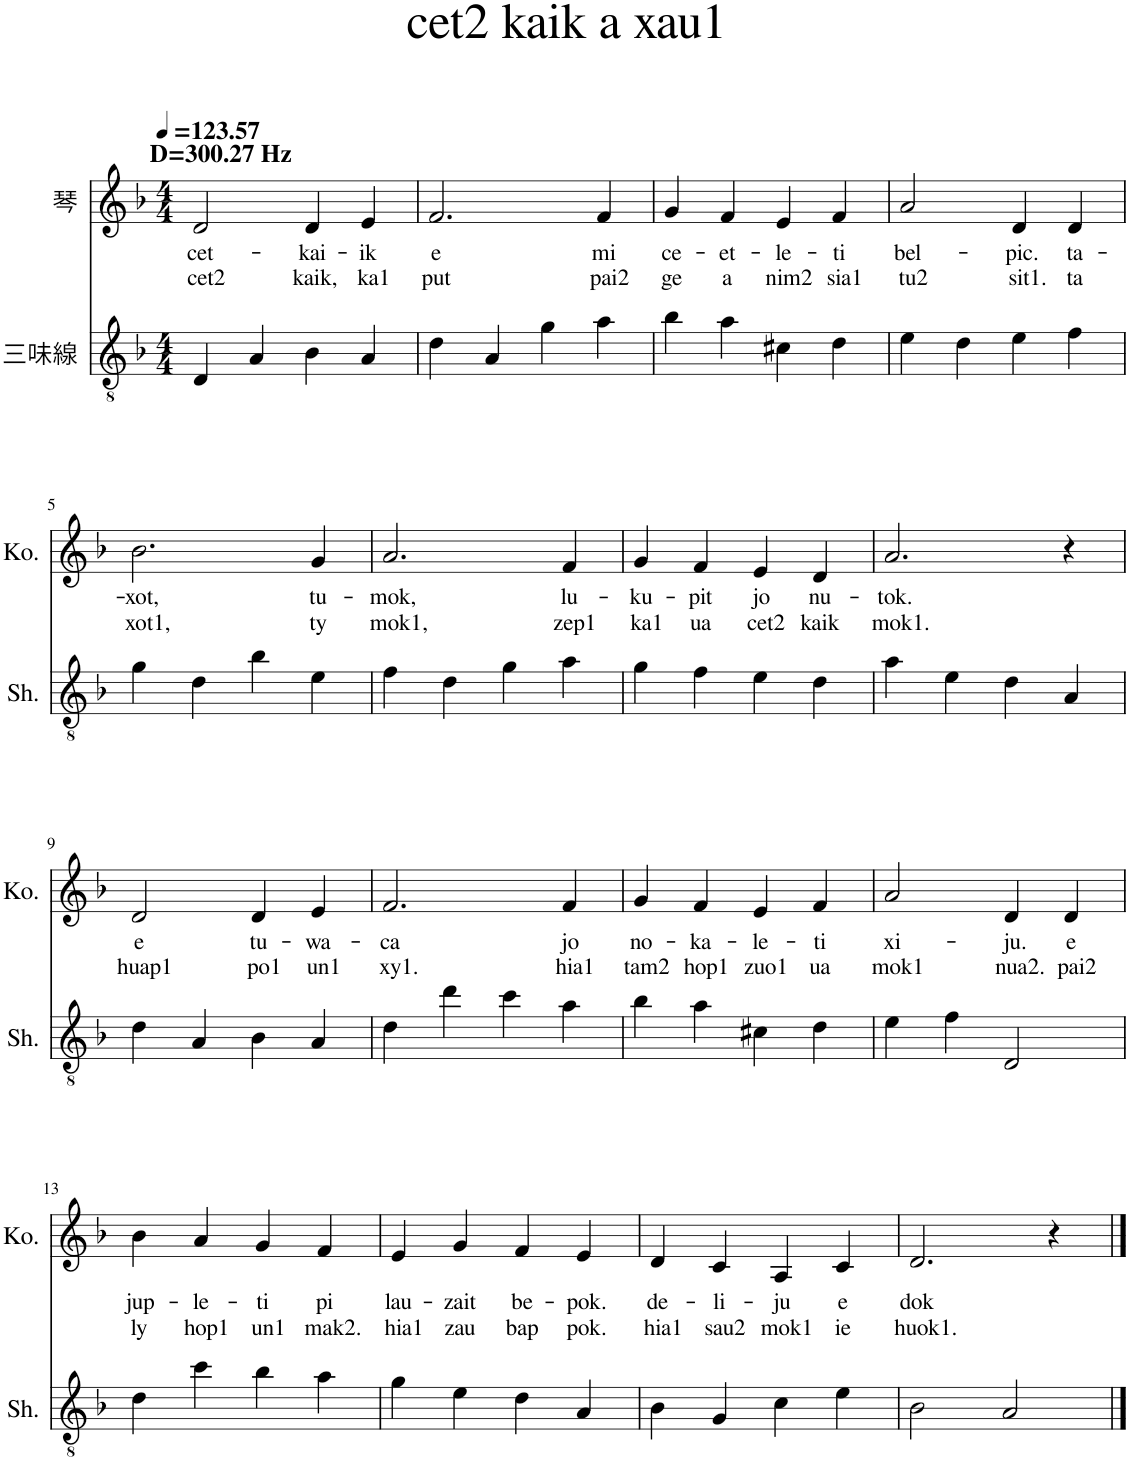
**kern	**kern	**text	**text
*part2	*part1	*part1	*part1
*staff2	*staff1	*staff1	*staff1
*I"三味線	*I"琴	*	*
*clefGv2	*clefG2	*	*
*k[b-]	*k[b-]	*	*
*M4/4	*M4/4	*	*
*MM124	*MM124	*	*
=1	=1	=1	=1
!	!LO:TX:a:B:t=D=300.27 Hz	!	!
!	!	!LO:LY:b	!LO:LY:b
4D/	2d/	cet-	cet2
4A/	.	.	.
!	!	!LO:LY:b	!LO:LY:b
4B-\	4d/	-kai-	kaik,
!	!	!LO:LY:b	!LO:LY:b
4A/	4e/	-ik	ka1
=2	=2	=2	=2
!	!	!LO:LY:b	!LO:LY:b
4d\	2.f/	e	put
4A/	.	.	.
4g\	.	.	.
!	!	!LO:LY:b	!LO:LY:b
4a\	4f/	mi	pai2
=3	=3	=3	=3
!	!	!LO:LY:b	!LO:LY:b
4b-\	4g/	ce-	ge
!	!	!LO:LY:b	!LO:LY:b
4a\	4f/	-et-	a
!	!	!LO:LY:b	!LO:LY:b
4c#X\	4e/	-le-	nim2
!	!	!LO:LY:b	!LO:LY:b
4d\	4f/	-ti	sia1
=4	=4	=4	=4
!	!	!LO:LY:b	!LO:LY:b
4e\	2a/	bel-	tu2
4d\	.	.	.
!	!	!LO:LY:b	!LO:LY:b
4e\	4d/	-pic.	sit1.
!	!	!LO:LY:b	!LO:LY:b
4f\	4d/	ta-	ta
!!LO:LB:g=z
=5	=5	=5	=5
!	!	!LO:LY:b	!LO:LY:b
4g\	2.b-\	-xot,	xot1,
4d\	.	.	.
4b-\	.	.	.
!	!	!LO:LY:b	!LO:LY:b
4e\	4g/	tu-	ty
=6	=6	=6	=6
!	!	!LO:LY:b	!LO:LY:b
4f\	2.a/	-mok,	mok1,
4d\	.	.	.
4g\	.	.	.
!	!	!LO:LY:b	!LO:LY:b
4a\	4f/	lu-	zep1
=7	=7	=7	=7
!	!	!LO:LY:b	!LO:LY:b
4g\	4g/	-ku-	ka1
!	!	!LO:LY:b	!LO:LY:b
4f\	4f/	-pit	ua
!	!	!LO:LY:b	!LO:LY:b
4e\	4e/	jo	cet2
!	!	!LO:LY:b	!LO:LY:b
4d\	4d/	nu-	kaik
=8	=8	=8	=8
!	!	!LO:LY:b	!LO:LY:b
4a\	2.a/	-tok.	mok1.
4e\	.	.	.
4d\	.	.	.
4A/	4r	.	.
!!LO:LB:g=z
=9	=9	=9	=9
!	!	!LO:LY:b	!LO:LY:b
4d\	2d/	e	huap1
4A/	.	.	.
!	!	!LO:LY:b	!LO:LY:b
4B-\	4d/	tu-	po1
!	!	!LO:LY:b	!LO:LY:b
4A/	4e/	-wa-	un1
=10	=10	=10	=10
!	!	!LO:LY:b	!LO:LY:b
4d\	2.f/	-ca	xy1.
4dd\	.	.	.
4cc\	.	.	.
!	!	!LO:LY:b	!LO:LY:b
4a\	4f/	jo	hia1
=11	=11	=11	=11
!	!	!LO:LY:b	!LO:LY:b
4b-\	4g/	no-	tam2
!	!	!LO:LY:b	!LO:LY:b
4a\	4f/	-ka-	hop1
!	!	!LO:LY:b	!LO:LY:b
4c#X\	4e/	-le-	zuo1
!	!	!LO:LY:b	!LO:LY:b
4d\	4f/	-ti	ua
=12	=12	=12	=12
!	!	!LO:LY:b	!LO:LY:b
4e\	2a/	xi-	mok1
4f\	.	.	.
!	!	!LO:LY:b	!LO:LY:b
2D/	4d/	-ju.	nua2.
!	!	!LO:LY:b	!LO:LY:b
.	4d/	e	pai2
!!LO:LB:g=z
=13	=13	=13	=13
!	!	!LO:LY:b	!LO:LY:b
4d\	4b-\	jup-	ly
!	!	!LO:LY:b	!LO:LY:b
4cc\	4a/	-le-	hop1
!	!	!LO:LY:b	!LO:LY:b
4b-\	4g/	-ti	un1
!	!	!LO:LY:b	!LO:LY:b
4a\	4f/	pi	mak2.
=14	=14	=14	=14
!	!	!LO:LY:b	!LO:LY:b
4g\	4e/	lau-	hia1
!	!	!LO:LY:b	!LO:LY:b
4e\	4g/	-zait	zau
!	!	!LO:LY:b	!LO:LY:b
4d\	4f/	be-	bap
!	!	!LO:LY:b	!LO:LY:b
4A/	4e/	-pok.	pok.
=15	=15	=15	=15
!	!	!LO:LY:b	!LO:LY:b
4B-\	4d/	de-	hia1
!	!	!LO:LY:b	!LO:LY:b
4G/	4c/	-li-	sau2
!	!	!LO:LY:b	!LO:LY:b
4c\	4A/	-ju	mok1
!	!	!LO:LY:b	!LO:LY:b
4e\	4c/	e	ie
=16	=16	=16	=16
!	!	!LO:LY:b	!LO:LY:b
2B-\	2.d/	dok	huok1.
2A/	.	.	.
.	4r	.	.
==	==	==	==
*-	*-	*-	*-
